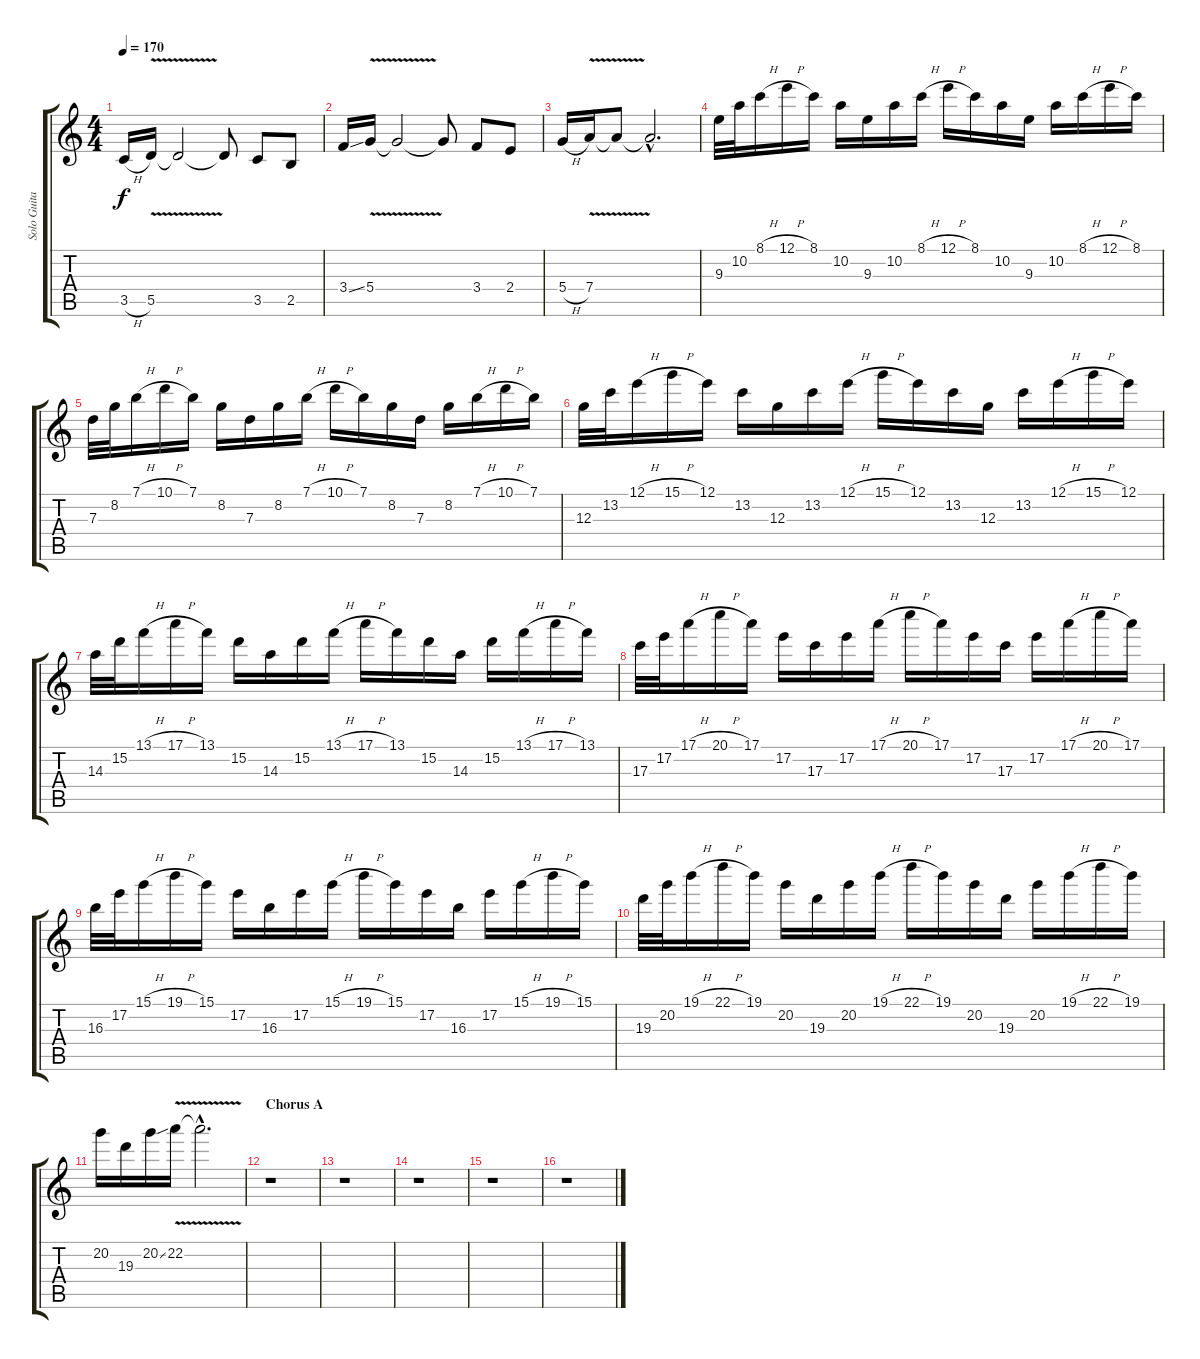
\track ("Solo Guitar" "Solo Guita") {instrument overdrivenguitar}
\staff {score tabs}
\tuning (E4 B3 G3 D3 A2 E2) {hide}
\ts (4 4)
\tempo 170
\clef g2
\ks c
3.5{h}.16{dy f} 5.5{v}.16 5.5{t}.2 5.5{t}.8 3.5.8 2.5.8 |
3.4{ss}.16 5.4{v}.16 5.4{t}.2 5.4{t}.8 3.4.8 2.4.8 |
5.4{h}.16 7.4{v}.16 7.4{t}.8 7.4{hac t}.2{d} |
9.3.32 10.2.32 8.1{h}.16 12.1{h}.16 8.1.16 10.2.16 9.3.16 10.2.16 8.1{h}.16 12.1{h}.16 8.1.16 10.2.16 9.3.16 10.2.16 8.1{h}.16 12.1{h}.16 8.1.16 |
7.3.32 8.2.32 7.1{h}.16 10.1{h}.16 7.1.16 8.2.16 7.3.16 8.2.16 7.1{h}.16 10.1{h}.16 7.1.16 8.2.16 7.3.16 8.2.16 7.1{h}.16 10.1{h}.16 7.1.16 |
12.3.32 13.2.32 12.1{h}.16 15.1{h}.16 12.1.16 13.2.16 12.3.16 13.2.16 12.1{h}.16 15.1{h}.16 12.1.16 13.2.16 12.3.16 13.2.16 12.1{h}.16 15.1{h}.16 12.1.16 |
14.3.32 15.2.32 13.1{h}.16 17.1{h}.16 13.1.16 15.2.16 14.3.16 15.2.16 13.1{h}.16 17.1{h}.16 13.1.16 15.2.16 14.3.16 15.2.16 13.1{h}.16 17.1{h}.16 13.1.16 |
17.3.32 17.2.32 17.1{h}.16 20.1{h}.16 17.1.16 17.2.16 17.3.16 17.2.16 17.1{h}.16 20.1{h}.16 17.1.16 17.2.16 17.3.16 17.2.16 17.1{h}.16 20.1{h}.16 17.1.16 |
16.3.32 17.2.32 15.1{h}.16 19.1{h}.16 15.1.16 17.2.16 16.3.16 17.2.16 15.1{h}.16 19.1{h}.16 15.1.16 17.2.16 16.3.16 17.2.16 15.1{h}.16 19.1{h}.16 15.1.16 |
19.3.32 20.2.32 19.1{h}.16 22.1{h}.16 19.1.16 20.2.16 19.3.16 20.2.16 19.1{h}.16 22.1{h}.16 19.1.16 20.2.16 19.3.16 20.2.16 19.1{h}.16 22.1{h}.16 19.1.16 |
20.2.16 19.3.16 20.2{ss}.16 22.2{v}.16 22.2{hac t}.2{d} |
\section ("" "Chorus A")
r.1 |
r.1 |
r.1 |
r.1 |
r.1
